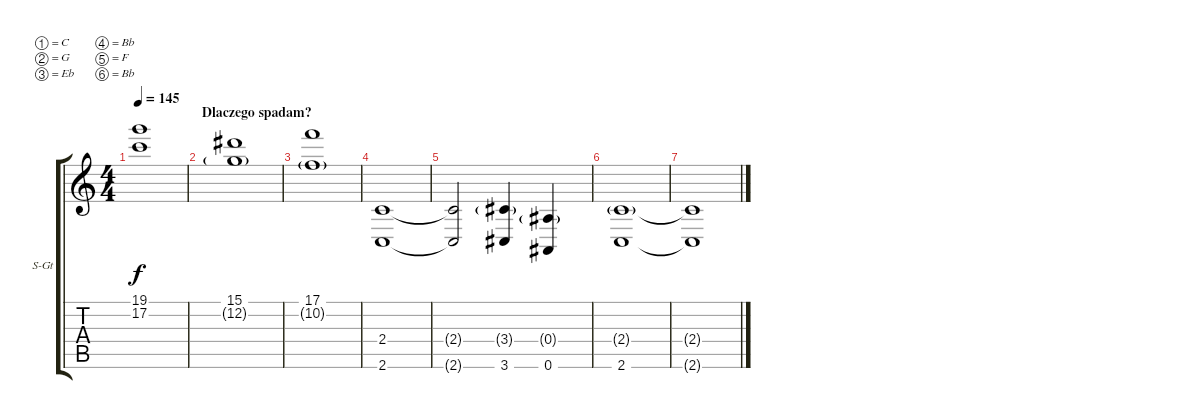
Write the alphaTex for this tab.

\bracketExtendMode groupsimilarinstruments
\firstSystemTrackNameOrientation horizontal
\otherSystemsTrackNameOrientation horizontal
\track ("Smyczki" "S-Gt") {instrument stringensemble2}
\staff {score tabs}
\tuning (C4 G3 Eb3 Bb2 F2 Bb1)
\displaytranspose 12
\ts (4 4)
\tempo 145
\clef g2
\ks c
(19.1{t} 17.2{t}).1{dy f} |
\section ("" "Dlaczego spadam?")
(15.1 12.2{g}).1 |
(17.1 10.2{g}).1 |
(2.4 2.6).1 |
(2.4{t} 2.6{t}).2 (3.4{g} 3.6).4 (0.4{g} 0.6).4 |
(2.4{g} 2.6).1 |
(2.4{t} 2.6{t}).1
